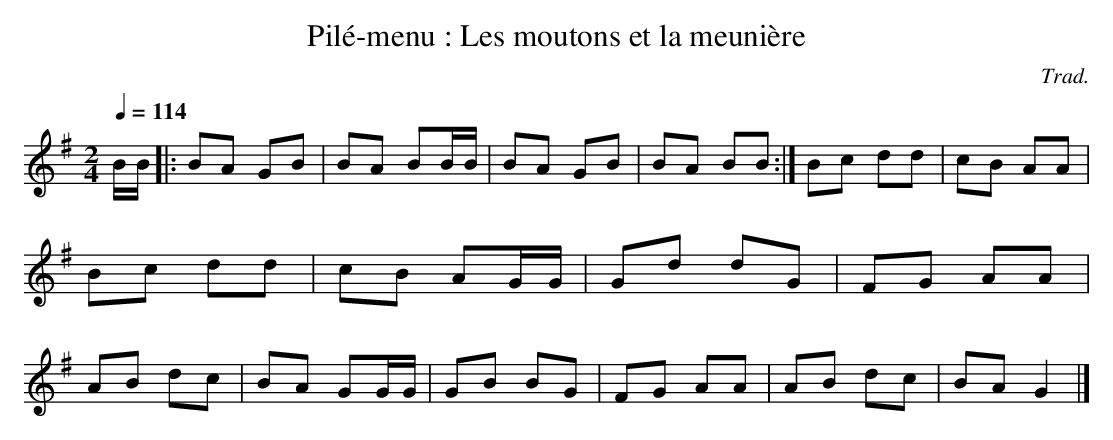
X:1
T:Pilé-menu : Les moutons et la meunière
C:Trad.
L:1/8
M:2/4
Q:1/4=114
K:G
B/B/ |: BA GB | BA BB/B/ | BA GB | BA BB :|\
Bc dd | cB AA | Bc dd | cB AG/G/ | Gd dG | FG AA |\
AB dc | BA GG/G/ | GB BG | FG AA | AB dc | BA G2 |]
